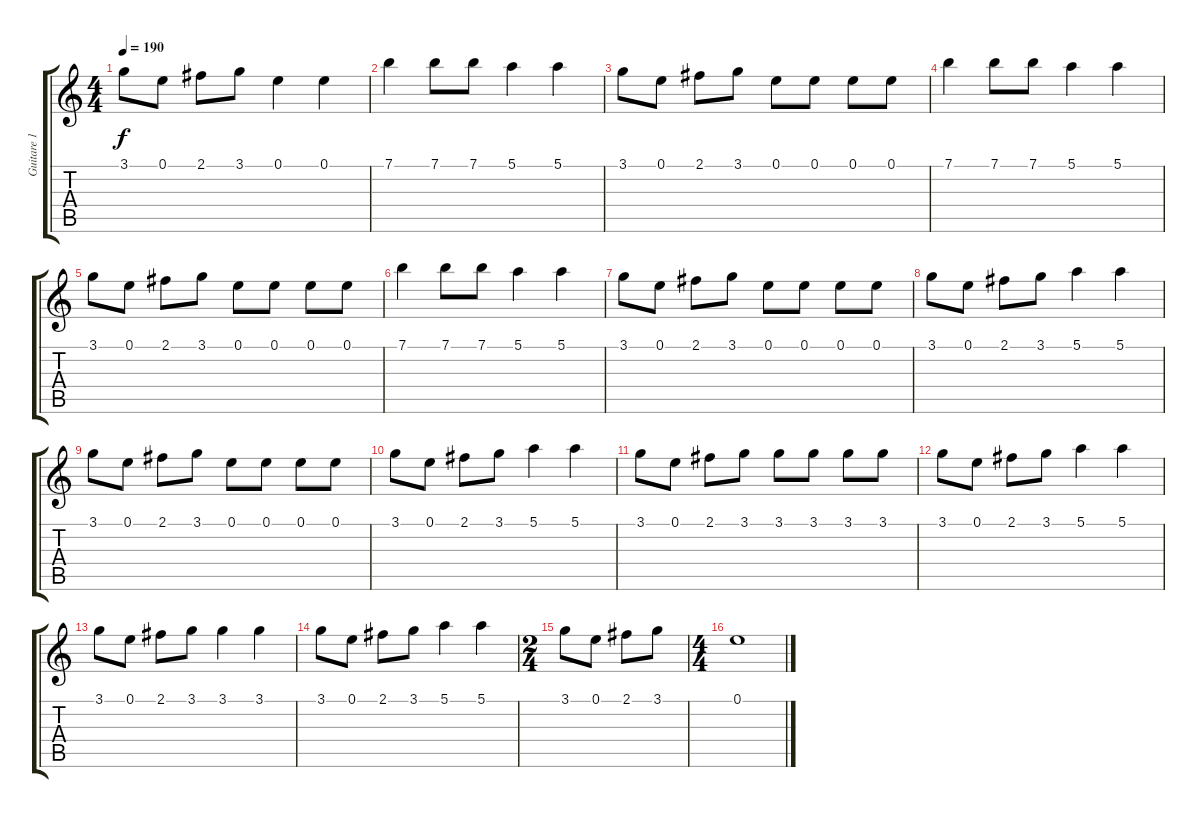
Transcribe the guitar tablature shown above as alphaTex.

\track ("Guitare 1" "Guitare 1") {instrument distortionguitar}
\staff {score tabs}
\tuning (E4 B3 G3 D3 A2 E2) {hide}
\ts (4 4)
\tempo 190
\clef g2
\ks c
3.1.8{dy f} 0.1.8 2.1.8 3.1.8 0.1.4 0.1.4 |
7.1.4 7.1.8 7.1.8 5.1.4 5.1.4 |
3.1.8 0.1.8 2.1.8 3.1.8 0.1.8 0.1.8 0.1.8 0.1.8 |
7.1.4 7.1.8 7.1.8 5.1.4 5.1.4 |
3.1.8 0.1.8 2.1.8 3.1.8 0.1.8 0.1.8 0.1.8 0.1.8 |
7.1.4 7.1.8 7.1.8 5.1.4 5.1.4 |
3.1.8 0.1.8 2.1.8 3.1.8 0.1.8 0.1.8 0.1.8 0.1.8 |
3.1.8 0.1.8 2.1.8 3.1.8 5.1.4 5.1.4 |
3.1.8 0.1.8 2.1.8 3.1.8 0.1.8 0.1.8 0.1.8 0.1.8 |
3.1.8 0.1.8 2.1.8 3.1.8 5.1.4 5.1.4 |
3.1.8 0.1.8 2.1.8 3.1.8 3.1.8 3.1.8 3.1.8 3.1.8 |
3.1.8 0.1.8 2.1.8 3.1.8 5.1.4 5.1.4 |
3.1.8 0.1.8 2.1.8 3.1.8 3.1.4 3.1.4 |
3.1.8 0.1.8 2.1.8 3.1.8 5.1.4 5.1.4 |
\ts (2 4)
3.1.8 0.1.8 2.1.8 3.1.8 |
\ts (4 4)
0.1.1
